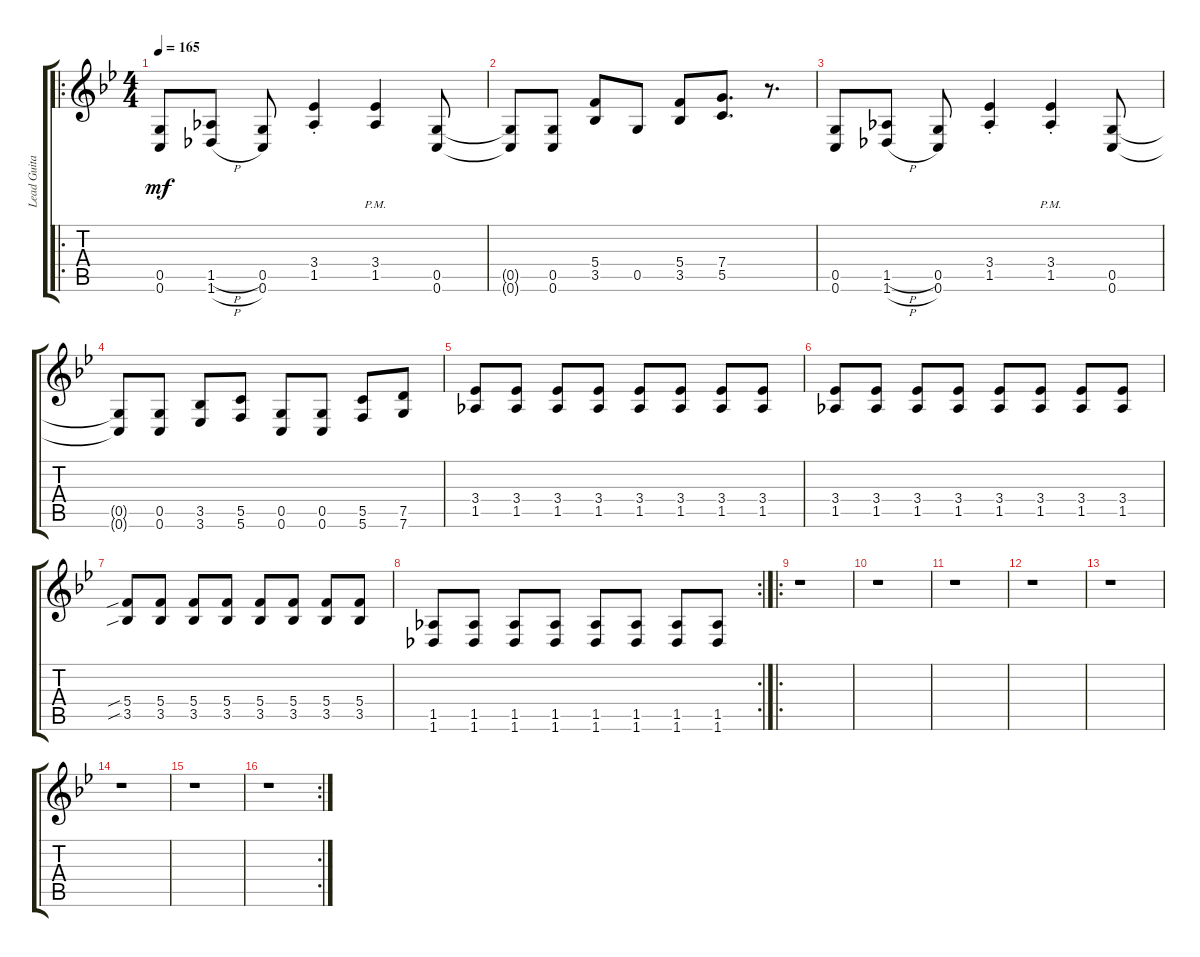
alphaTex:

\track ("Lead Guitar" "Lead Guita") {instrument distortionguitar}
\staff {score tabs}
\tuning (D4 A3 F3 C3 G2 C2) {hide}
\ro
\ts (4 4)
\tempo 165
\clef g2
\ks bb
(0.5 0.6).8{dy mf} (1.5{h} 1.6{h}).8 (0.5 0.6).8 (3.4{st} 1.5{st}).4 (3.4{pm} 1.5{pm}).4 (0.5 0.6).8 |
(0.5{t} 0.6{t}).8 (0.5 0.6).8 (5.4 3.5).8 0.5.8 (5.4 3.5).8 (7.4 5.5).8{d} r.8{d} |
(0.5 0.6).8 (1.5{h} 1.6{h}).8 (0.5 0.6).8 (3.4{st} 1.5{st}).4 (3.4{pm st} 1.5{pm st}).4 (0.5 0.6).8 |
(0.5{t} 0.6{t}).8 (0.5 0.6).8 (3.5 3.6).8 (5.5 5.6).8 (0.5 0.6).8 (0.5 0.6).8 (5.5 5.6).8 (7.5 7.6).8 |
(3.4 1.5).8 (3.4 1.5).8 (3.4 1.5).8 (3.4 1.5).8 (3.4 1.5).8 (3.4 1.5).8 (3.4 1.5).8 (3.4 1.5).8 |
(3.4 1.5).8 (3.4 1.5).8 (3.4 1.5).8 (3.4 1.5).8 (3.4 1.5).8 (3.4 1.5).8 (3.4 1.5).8 (3.4 1.5).8 |
(5.4{sib} 3.5{sib}).8 (5.4 3.5).8 (5.4 3.5).8 (5.4 3.5).8 (5.4 3.5).8 (5.4 3.5).8 (5.4 3.5).8 (5.4 3.5).8 |
\rc 2
(1.5 1.6).8 (1.5 1.6).8 (1.5 1.6).8 (1.5 1.6).8 (1.5 1.6).8 (1.5 1.6).8 (1.5 1.6).8 (1.5 1.6).8 |
\ro
r.1 |
r.1 |
r.1 |
r.1 |
r.1 |
r.1 |
r.1 |
\rc 2
r.1
